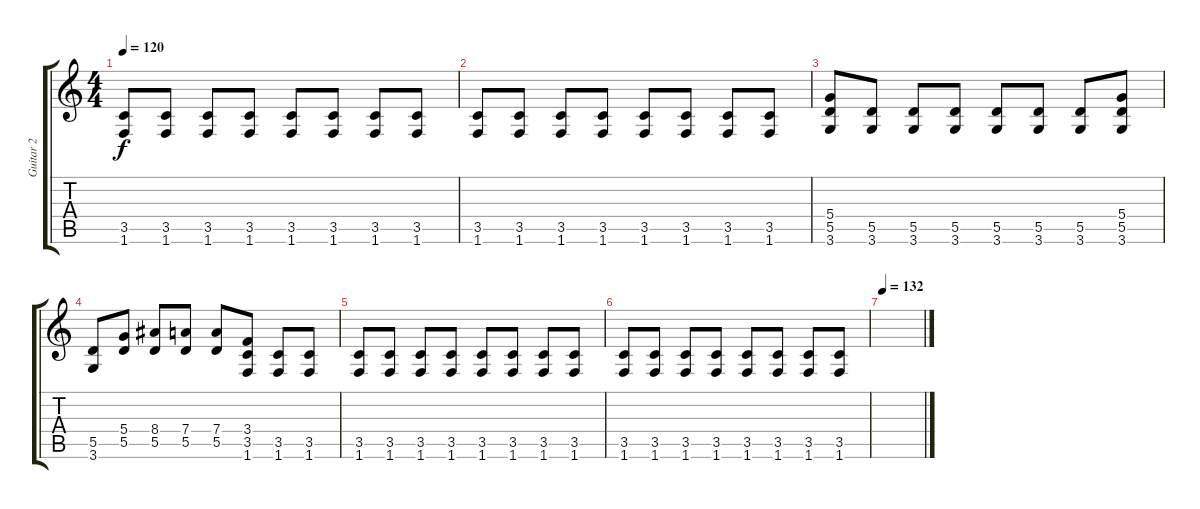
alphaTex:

\track ("Guitar 2" "Guitar 2") {instrument distortionguitar}
\staff {score tabs}
\tuning (E4 B3 G3 D3 A2 E2) {hide}
\ts (4 4)
\tempo 120
\clef g2
\ks c
(3.5 1.6).8{dy f} (3.5 1.6).8 (3.5 1.6).8 (3.5 1.6).8 (3.5 1.6).8 (3.5 1.6).8 (3.5 1.6).8 (3.5 1.6).8 |
(3.5 1.6).8 (3.5 1.6).8 (3.5 1.6).8 (3.5 1.6).8 (3.5 1.6).8 (3.5 1.6).8 (3.5 1.6).8 (3.5 1.6).8 |
(5.4 5.5 3.6).8 (5.5 3.6).8 (5.5 3.6).8 (5.5 3.6).8 (5.5 3.6).8 (5.5 3.6).8 (5.5 3.6).8 (5.4 5.5 3.6).8 |
(5.5 3.6).8 (5.4 5.5).8 (8.4 5.5).8 (7.4 5.5).8 (7.4 5.5).8 (3.4 3.5 1.6).8 (3.5 1.6).8 (3.5 1.6).8 |
(3.5 1.6).8 (3.5 1.6).8 (3.5 1.6).8 (3.5 1.6).8 (3.5 1.6).8 (3.5 1.6).8 (3.5 1.6).8 (3.5 1.6).8 |
(3.5 1.6).8 (3.5 1.6).8 (3.5 1.6).8 (3.5 1.6).8 (3.5 1.6).8 (3.5 1.6).8 (3.5 1.6).8 (3.5 1.6).8 |
\tempo 132
